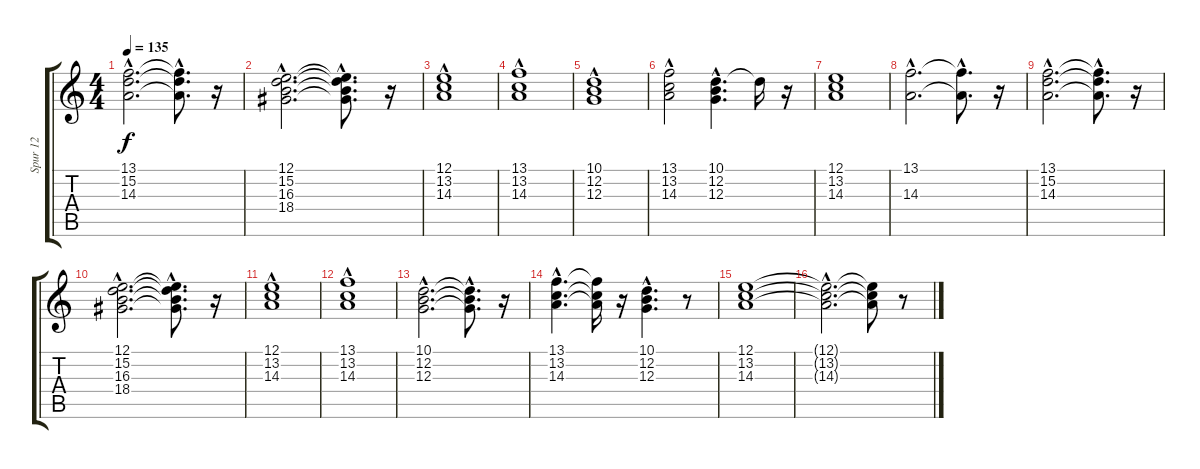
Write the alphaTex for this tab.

\track ("Spur 12" "Spur 12") {instrument pad2warm}
\staff {score tabs}
\tuning (E4 B3 G3 D3 A2 E2) {hide}
\ts (4 4)
\tempo 135
\clef g2
\ks c
(13.1{hac} 15.2{hac} 14.3{hac}).2{d dy f} (13.1{hac t} 15.2{hac t} 14.3{hac t}).8{d} r.16 |
(12.1{hac} 15.2{hac} 16.3{hac} 18.4{hac}).2{d} (12.1{t} 15.2{hac t} 16.3{t} 18.4{t}).8{d} r.16 |
(12.1{hac} 13.2 14.3{hac}).1 |
(13.1 13.2 14.3{hac}).1 |
(10.1 12.2{hac} 12.3{hac}).1 |
(13.1 13.2{hac} 14.3{hac}).2 (10.1{hac} 12.2{hac} 12.3{hac}).4{d} 10.1{t}.16 r.16 |
(12.1 13.2 14.3).1 |
(13.1{hac} 14.3{hac}).2{d} (13.1{hac t} 14.3{hac t}).8{d} r.16 |
(13.1{hac} 15.2{hac} 14.3{hac}).2{d} (13.1{hac t} 15.2{hac t} 14.3{hac t}).8{d} r.16 |
(12.1{hac} 15.2{hac} 16.3{hac} 18.4{hac}).2{d} (12.1{hac t} 15.2{hac t} 16.3{t} 18.4{t}).8{d} r.16 |
(12.1 13.2 14.3{hac}).1 |
(13.1 13.2{hac} 14.3{hac}).1 |
(10.1{hac} 12.2{hac} 12.3{hac}).2{d} (10.1{hac t} 12.2{t} 12.3{t}).8{d} r.16 |
(13.1{hac} 13.2{hac} 14.3{hac}).4{d} (13.1{t} 13.2{t} 14.3{t}).16 r.16 (10.1{hac} 12.2{hac} 12.3{hac}).4{d} r.8 |
(12.1 13.2 14.3).1 |
(12.1{hac t} 13.2{hac t} 14.3{hac t}).2{d} (12.1{t} 13.2{t} 14.3{t}).8 r.8
